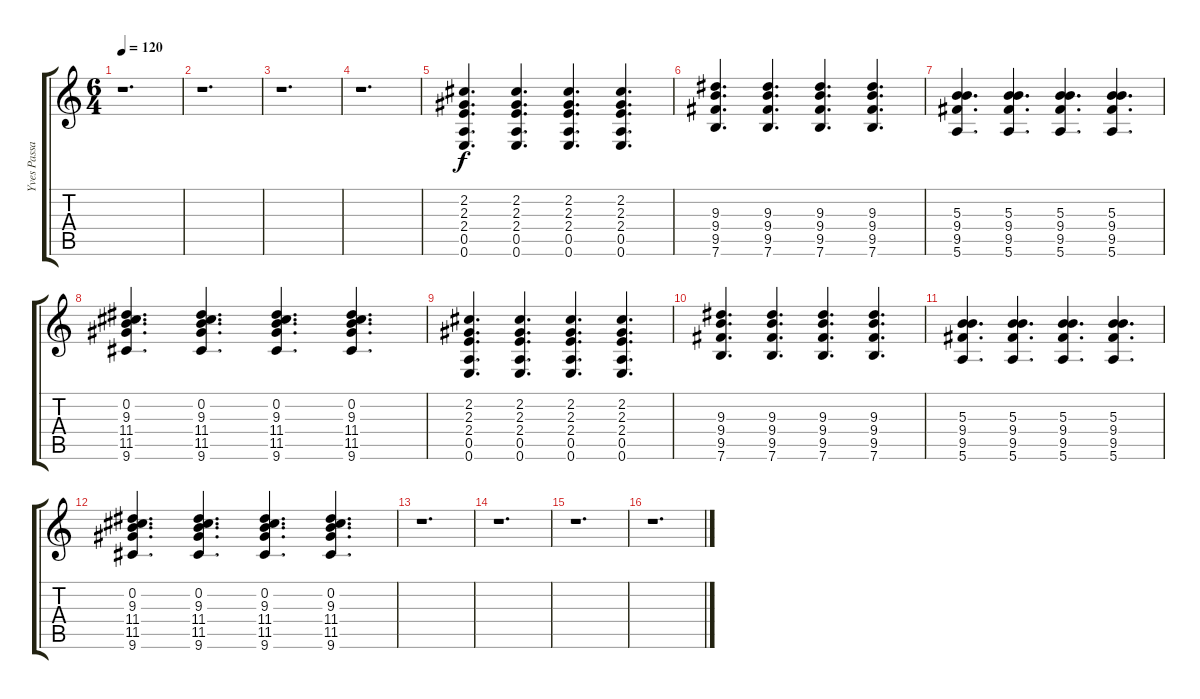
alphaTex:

\track ("Yves Passarell" "Yves Passa") {instrument acousticguitarsteel}
\staff {score tabs}
\tuning (E4 B3 Gb3 D3 A2 E2) {hide}
\ts (6 4)
\tempo 120
\clef g2
\ks c
r.1{d dy f} |
r.1{d} |
r.1{d} |
r.1{d} |
(2.2 2.3 2.4 0.5 0.6).4{d} (2.2 2.3 2.4 0.5 0.6).4{d} (2.2 2.3 2.4 0.5 0.6).4{d} (2.2 2.3 2.4 0.5 0.6).4{d} |
(9.3 9.4 9.5 7.6).4{d} (9.3 9.4 9.5 7.6).4{d} (9.3 9.4 9.5 7.6).4{d} (9.3 9.4 9.5 7.6).4{d} |
(5.3 9.4 9.5 5.6).4{d} (5.3 9.4 9.5 5.6).4{d} (5.3 9.4 9.5 5.6).4{d} (5.3 9.4 9.5 5.6).4{d} |
(0.2 9.3 11.4 11.5 9.6).4{d} (0.2 9.3 11.4 11.5 9.6).4{d} (0.2 9.3 11.4 11.5 9.6).4{d} (0.2 9.3 11.4 11.5 9.6).4{d} |
(2.2 2.3 2.4 0.5 0.6).4{d} (2.2 2.3 2.4 0.5 0.6).4{d} (2.2 2.3 2.4 0.5 0.6).4{d} (2.2 2.3 2.4 0.5 0.6).4{d} |
(9.3 9.4 9.5 7.6).4{d} (9.3 9.4 9.5 7.6).4{d} (9.3 9.4 9.5 7.6).4{d} (9.3 9.4 9.5 7.6).4{d} |
(5.3 9.4 9.5 5.6).4{d} (5.3 9.4 9.5 5.6).4{d} (5.3 9.4 9.5 5.6).4{d} (5.3 9.4 9.5 5.6).4{d} |
(0.2 9.3 11.4 11.5 9.6).4{d} (0.2 9.3 11.4 11.5 9.6).4{d} (0.2 9.3 11.4 11.5 9.6).4{d} (0.2 9.3 11.4 11.5 9.6).4{d} |
r.1{d} |
r.1{d} |
r.1{d} |
r.1{d}
